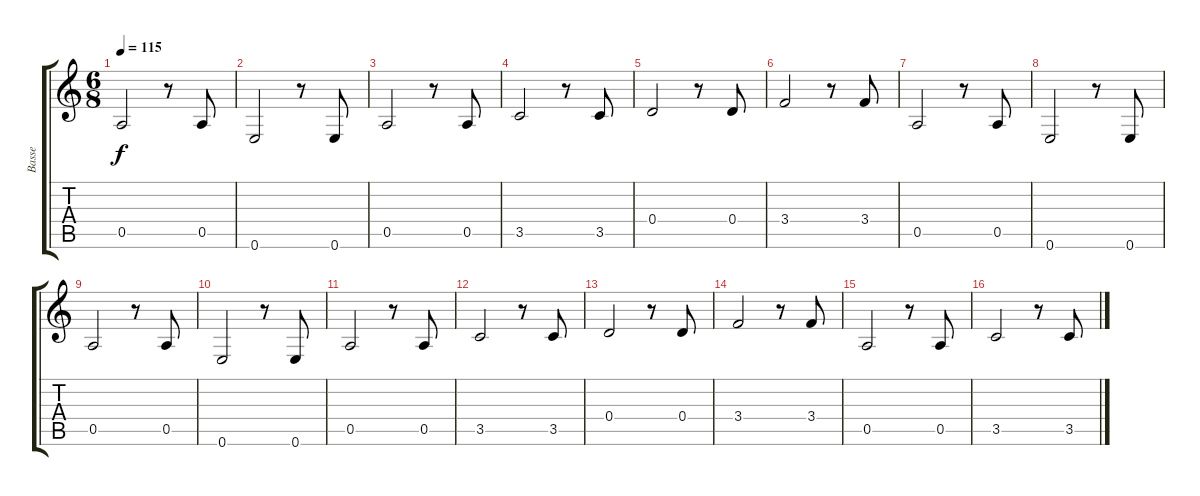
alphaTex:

\track ("Basse" "Basse") {instrument acousticbass}
\staff {score tabs}
\tuning (E4 B3 G3 D3 A2 E2) {hide}
\ts (6 8)
\tempo 115
\clef g2
\ks c
0.5.2{dy f} r.8 0.5.8 |
0.6.2 r.8 0.6.8 |
0.5.2 r.8 0.5.8 |
3.5.2 r.8 3.5.8 |
0.4.2 r.8 0.4.8 |
3.4.2 r.8 3.4.8 |
0.5.2 r.8 0.5.8 |
0.6.2 r.8 0.6.8 |
0.5.2 r.8 0.5.8 |
0.6.2 r.8 0.6.8 |
0.5.2 r.8 0.5.8 |
3.5.2 r.8 3.5.8 |
0.4.2 r.8 0.4.8 |
3.4.2 r.8 3.4.8 |
0.5.2 r.8 0.5.8 |
3.5.2 r.8 3.5.8
